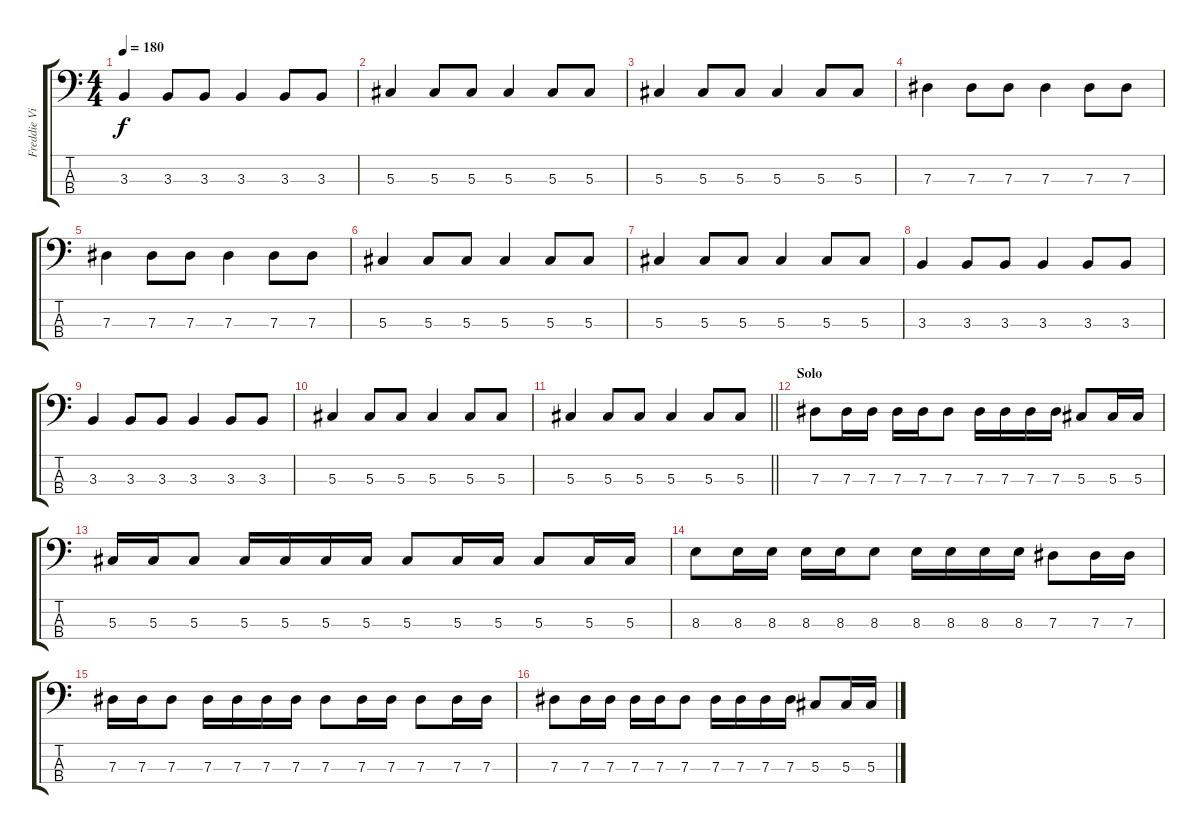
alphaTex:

\track ("Freddie Vidales" "Freddie Vi") {instrument electricbassfinger}
\staff {score tabs}
\tuning (Gb2 Db2 Ab1 Eb1) {hide}
\ts (4 4)
\tempo 180
\clef f4
\ks c
3.3.4{dy f} 3.3.8 3.3.8 3.3.4 3.3.8 3.3.8 |
5.3.4 5.3.8 5.3.8 5.3.4 5.3.8 5.3.8 |
5.3.4 5.3.8 5.3.8 5.3.4 5.3.8 5.3.8 |
7.3.4 7.3.8 7.3.8 7.3.4 7.3.8 7.3.8 |
7.3.4 7.3.8 7.3.8 7.3.4 7.3.8 7.3.8 |
5.3.4 5.3.8 5.3.8 5.3.4 5.3.8 5.3.8 |
5.3.4 5.3.8 5.3.8 5.3.4 5.3.8 5.3.8 |
3.3.4 3.3.8 3.3.8 3.3.4 3.3.8 3.3.8 |
3.3.4 3.3.8 3.3.8 3.3.4 3.3.8 3.3.8 |
5.3.4 5.3.8 5.3.8 5.3.4 5.3.8 5.3.8 |
\barLineRight lightlight
5.3.4 5.3.8 5.3.8 5.3.4 5.3.8 5.3.8 |
\section ("" "Solo")
7.3.8 7.3.16 7.3.16 7.3.16 7.3.16 7.3.8 7.3.16 7.3.16 7.3.16 7.3.16 5.3.8 5.3.16 5.3.16 |
5.3.16 5.3.16 5.3.8 5.3.16 5.3.16 5.3.16 5.3.16 5.3.8 5.3.16 5.3.16 5.3.8 5.3.16 5.3.16 |
8.3.8 8.3.16 8.3.16 8.3.16 8.3.16 8.3.8 8.3.16 8.3.16 8.3.16 8.3.16 7.3.8 7.3.16 7.3.16 |
7.3.16 7.3.16 7.3.8 7.3.16 7.3.16 7.3.16 7.3.16 7.3.8 7.3.16 7.3.16 7.3.8 7.3.16 7.3.16 |
7.3.8 7.3.16 7.3.16 7.3.16 7.3.16 7.3.8 7.3.16 7.3.16 7.3.16 7.3.16 5.3.8 5.3.16 5.3.16
